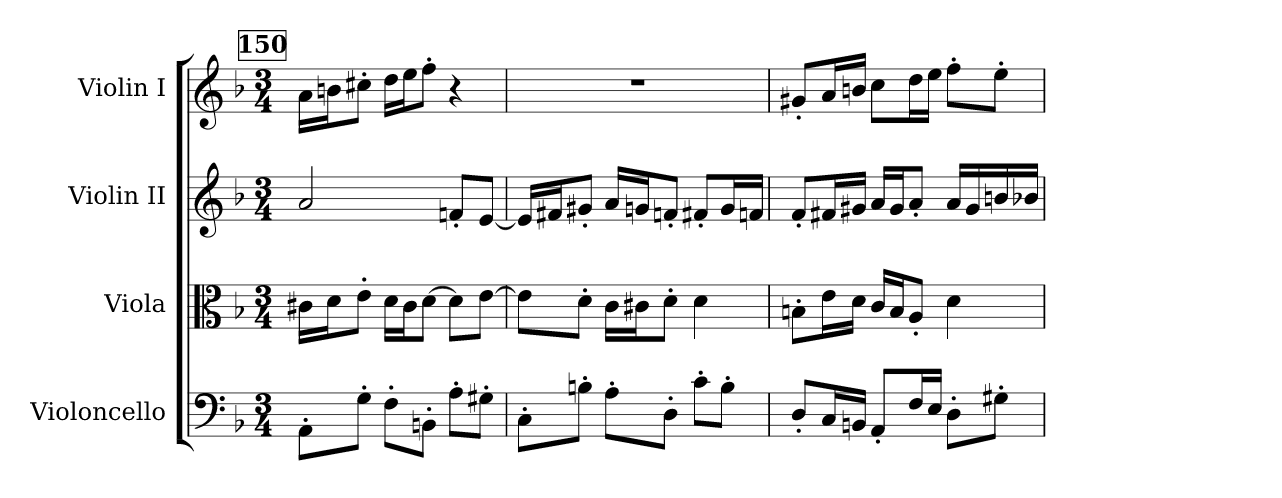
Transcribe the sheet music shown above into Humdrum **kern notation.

**kern	**kern	**kern	**kern
*part4	*part3	*part2	*part1
*staff4	*staff3	*staff2	*staff1
*I"Violoncello	*I"Viola	*I"Violin II	*I"Violin I
*I'Vc	*I'Vla	*I'Vln	*I'Vln
*clefF4	*clefC3	*clefG2	*clefG2
*k[b-]	*k[b-]	*k[b-]	*k[b-]
*M3/4	*M3/4	*M3/4	*M3/4
!!LO:REH:place=s1:a:B:fs=14:t=150
=150	=150	=150	=150
8AA'\L	16c#X\LL	2a/	16a\LL
.	16d\J	.	16bn\J
8G'\J	8e'\J	.	8cc#X'\J
8F'\L	16d\LL	.	16dd\LL
.	16c#\J	.	16ee\J
8BBn'\J	[8d\J	.	8ff'\J
8A'\L	8d\L]	8fn'/L	4r
8G#X'\J	[8e\J	[8e/J	.
=151	=151	=151	=151
8C'\L	8e\L]	16e/LL]	2.r
.	.	16f#X/J	.
8Bn'\J	8d'\J	8g#X'/J	.
8A'\L	16c\LL	16a/LL	.
.	16c#X\J	16gn/J	.
8D'\J	8d'\J	8fn'/J	.
8c'\L	4d\	8f#X'/L	.
8B'\J	.	16g/L	.
.	.	16fn/JJ	.
=152	=152	=152	=152
8D'/L	8Bn'\L	8f'/L	8g#X'/L
16C/L	16e\L	16f#X/L	16a/L
16BBn/JJ	16d\JJ	16g#X/JJ	16bn/JJ
8AA'/L	16c/LL	16a/LL	8cc\L
.	16B/J	16g#/J	.
16F/L	8A'/J	8a'/J	16dd\L
16E/JJ	.	.	16ee\JJ
8D'\L	4d\	16a/LL	8ff'\L
.	.	16g#/	.
8G#X'\J	.	16bn/	8ee'\J
.	.	16b-X/JJ	.
=	=	=	=
*-	*-	*-	*-
